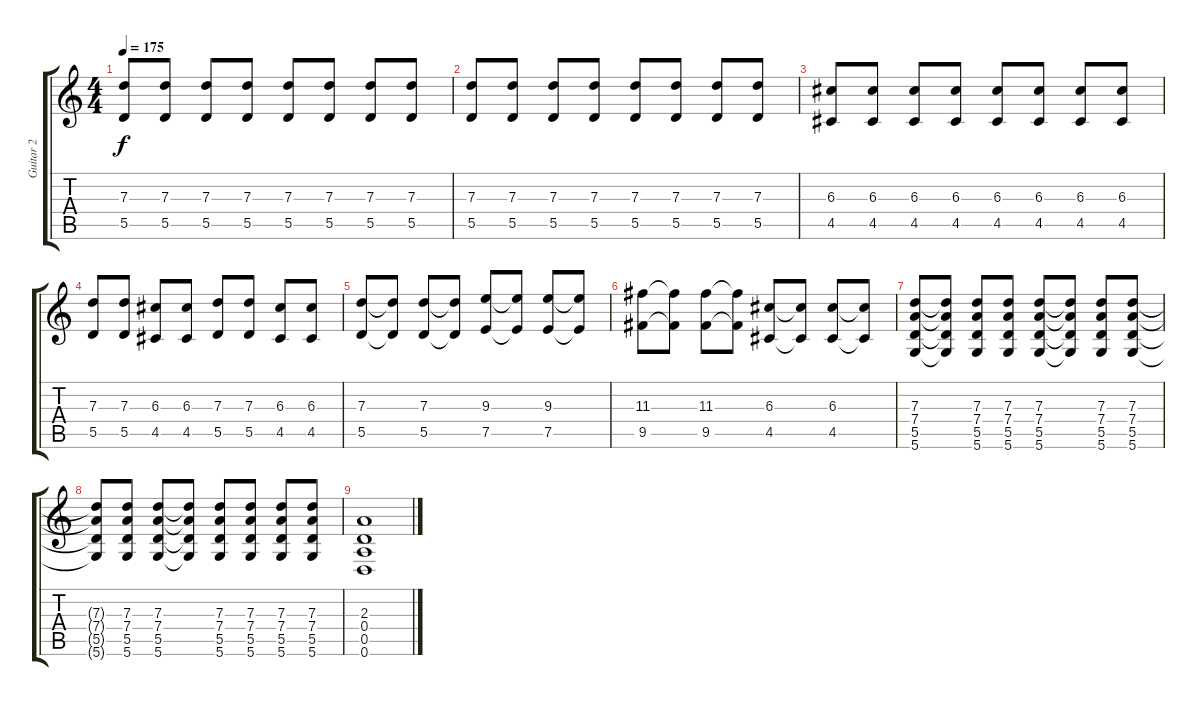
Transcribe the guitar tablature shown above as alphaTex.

\track ("Guitar 2" "Guitar 2") {instrument distortionguitar}
\staff {score tabs}
\tuning (E4 B3 G3 D3 A2 D2) {hide}
\ts (4 4)
\tempo 175
\clef g2
\ks c
(7.3 5.5).8{dy f instrument distortionguitar} (7.3 5.5).8 (7.3 5.5).8 (7.3 5.5).8 (7.3 5.5).8 (7.3 5.5).8 (7.3 5.5).8 (7.3 5.5).8 |
(7.3 5.5).8 (7.3 5.5).8 (7.3 5.5).8 (7.3 5.5).8 (7.3 5.5).8 (7.3 5.5).8 (7.3 5.5).8 (7.3 5.5).8 |
(6.3 4.5).8 (6.3 4.5).8 (6.3 4.5).8 (6.3 4.5).8 (6.3 4.5).8 (6.3 4.5).8 (6.3 4.5).8 (6.3 4.5).8 |
(7.3 5.5).8 (7.3 5.5).8 (6.3 4.5).8 (6.3 4.5).8 (7.3 5.5).8 (7.3 5.5).8 (6.3 4.5).8 (6.3 4.5).8 |
(7.3 5.5).8 (7.3{t} 5.5{t}).8 (7.3 5.5).8 (7.3{t} 5.5{t}).8 (9.3 7.5).8 (9.3{t} 7.5{t}).8 (9.3 7.5).8 (9.3{t} 7.5{t}).8 |
(11.3 9.5).8 (11.3{t} 9.5{t}).8 (11.3 9.5).8 (11.3{t} 9.5{t}).8 (6.3 4.5).8 (6.3{t} 4.5{t}).8 (6.3 4.5).8 (6.3{t} 4.5{t}).8 |
(7.3 7.4 5.5 5.6).8 (7.3{t} 7.4{t} 5.5{t} 5.6{t}).8 (7.3 7.4 5.5 5.6).8 (7.3 7.4 5.5 5.6).8 (7.3 7.4 5.5 5.6).8 (7.3{t} 7.4{t} 5.5{t} 5.6{t}).8 (7.3 7.4 5.5 5.6).8 (7.3 7.4 5.5 5.6).8 |
(7.3{t} 7.4{t} 5.5{t} 5.6{t}).8 (7.3 7.4 5.5 5.6).8 (7.3 7.4 5.5 5.6).8 (7.3{t} 7.4{t} 5.5{t} 5.6{t}).8 (7.3 7.4 5.5 5.6).8 (7.3 7.4 5.5 5.6).8 (7.3 7.4 5.5 5.6).8 (7.3 7.4 5.5 5.6).8 |
(2.3 0.4 0.5 0.6).1
